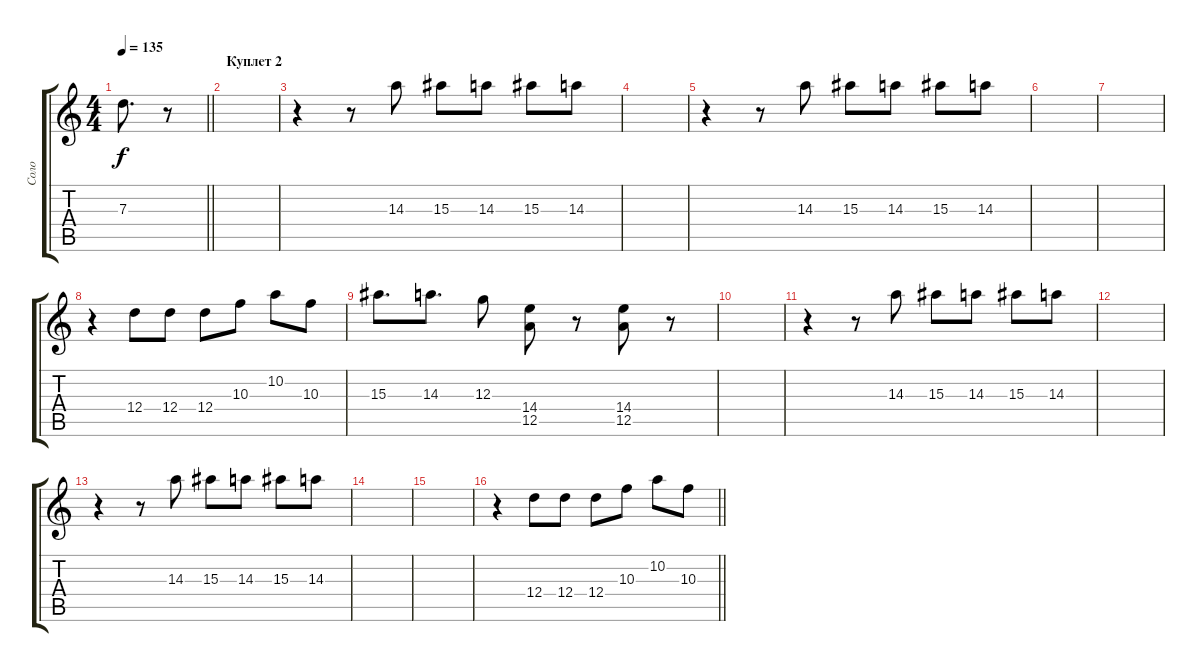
\track ("Соло" "Соло") {instrument overdrivenguitar}
\staff {score tabs}
\tuning (E4 B3 G3 D3 A2 E2) {hide}
\ts (4 4)
\tempo 135
\clef g2
\barLineRight lightlight
\ks c
7.3.8{d dy f} r.8 |
\section ("" "Куплет 2")
|
r.4 r.8 14.3.8 15.3.8 14.3.8 15.3.8 14.3.8 |
|
r.4 r.8 14.3.8 15.3.8 14.3.8 15.3.8 14.3.8 |
|
|
r.4 12.4.8 12.4.8 12.4.8 10.3.8 10.2.8 10.3.8 |
15.3.8{d} 14.3.8{d} 12.3.8 (14.4 12.5).8 r.8 (14.4 12.5).8 r.8 |
|
r.4 r.8 14.3.8 15.3.8 14.3.8 15.3.8 14.3.8 |
|
r.4 r.8 14.3.8 15.3.8 14.3.8 15.3.8 14.3.8 |
|
|
\barLineRight lightlight
r.4 12.4.8 12.4.8 12.4.8 10.3.8 10.2.8 10.3.8
